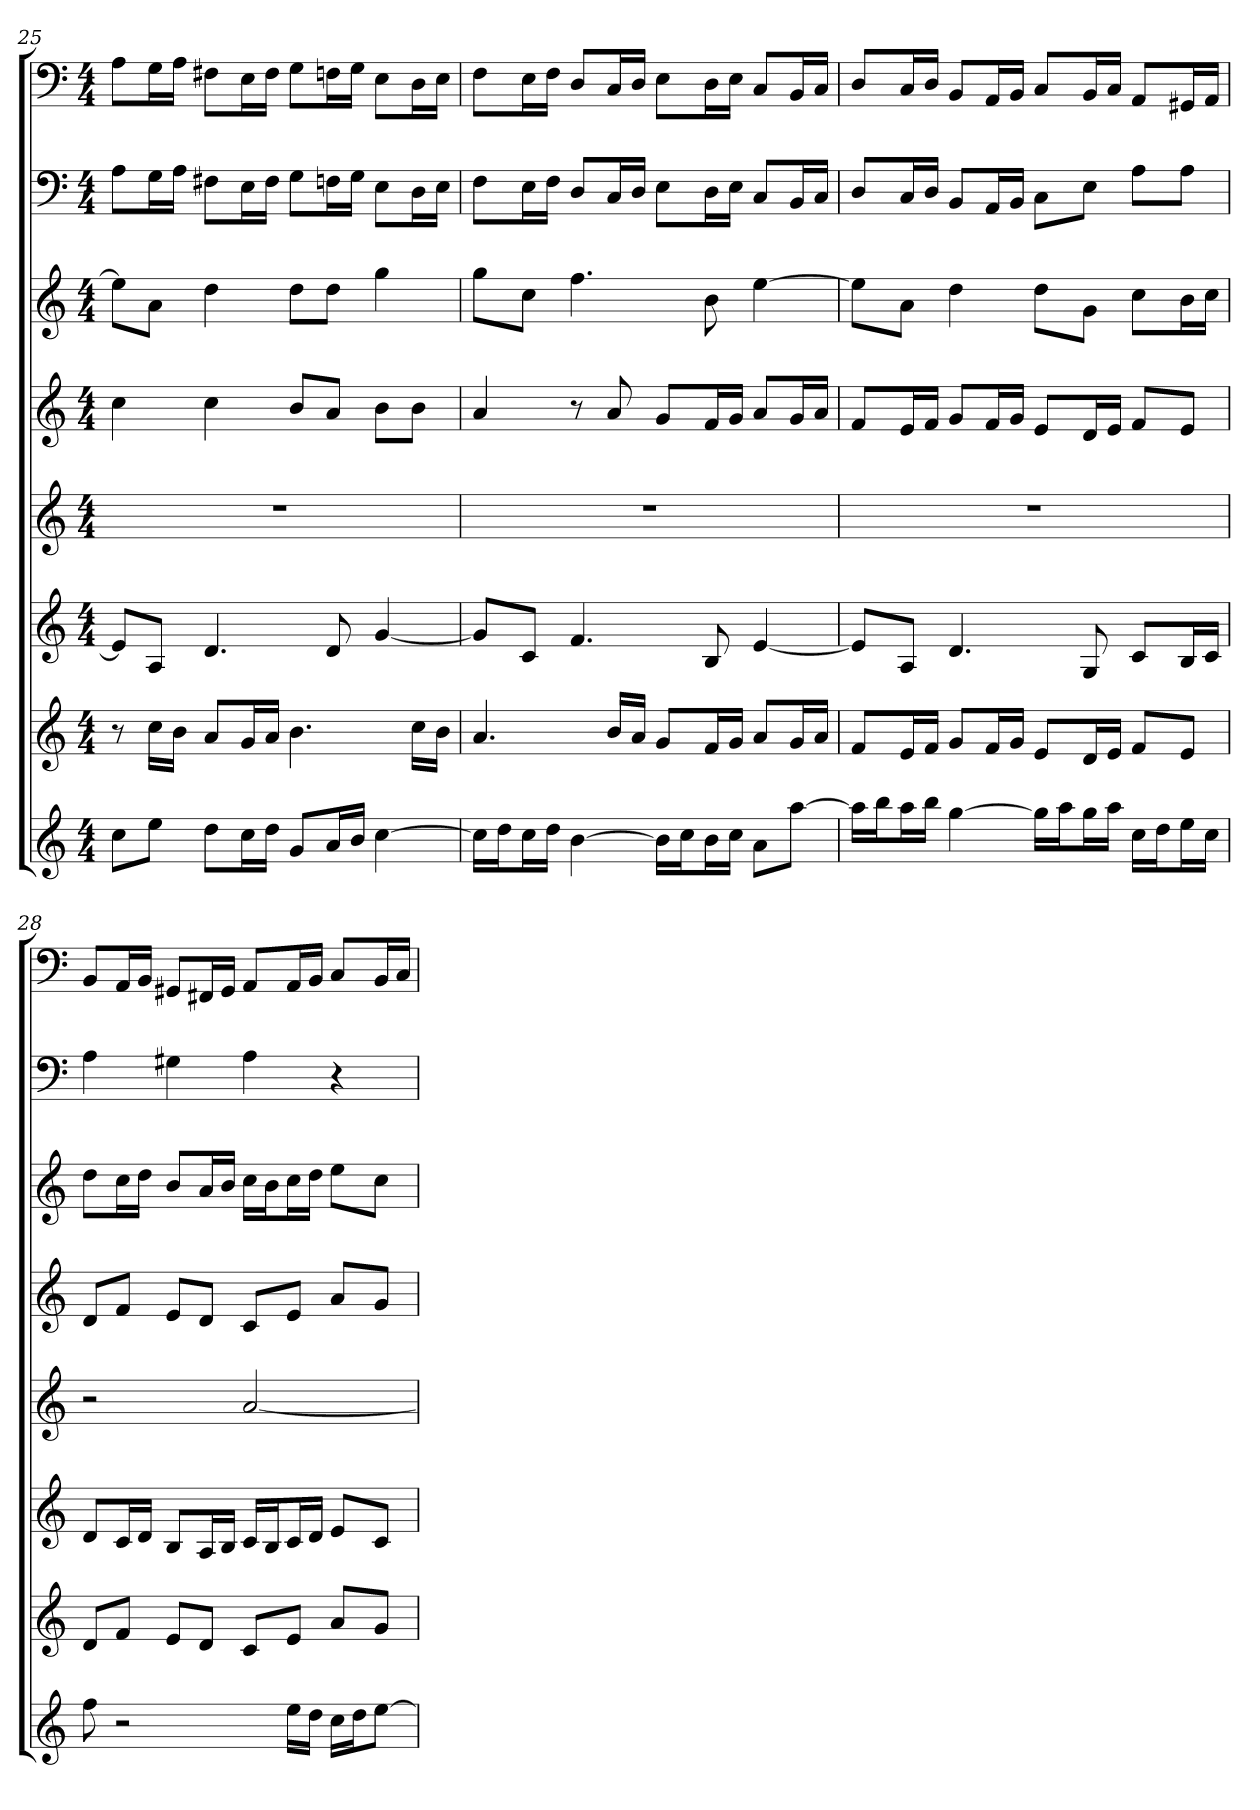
**kern	**kern	**kern	**kern	**kern	**kern	**kern	**kern
*part8	*part7	*part6	*part5	*part4	*part3	*part2	*part1
*staff8	*staff7	*staff6	*staff5	*staff4	*staff3	*staff2	*staff1
*k[]	*k[]	*k[]	*k[]	*k[]	*k[]	*k[]	*k[]
*a:	*a:	*a:	*a:	*a:	*a:	*a:	*a:
*M4/4	*M4/4	*M4/4	*M4/4	*M4/4	*M4/4	*M4/4	*M4/4
=25	=25	=25	=25	=25	=25	=25	=25
8ccL	8r	8eL]	1r	4cc	8eeL]	8AL	8AL
8eeJ	16ccLL	8AJ	.	.	8aJ	16GL	16GL
.	16bJJ	.	.	.	.	16AJJ	16AJJ
8ddL	8aL	4.d	.	4cc	4dd	8F#XL	8F#XL
16ccL	16gL	.	.	.	.	16EL	16EL
16ddJJ	16aJJ	.	.	.	.	16F#JJ	16F#JJ
8gL	4.b	.	.	8bL	8ddL	8GL	8GL
16aL	.	8d	.	8aJ	8ddJ	16FnL	16FnL
16bJJ	.	.	.	.	.	16GJJ	16GJJ
[4cc	.	[4g	.	8bL	4gg	8EL	8EL
.	16ccLL	.	.	8bJ	.	16DL	16DL
.	16bJJ	.	.	.	.	16EJJ	16EJJ
=26	=26	=26	=26	=26	=26	=26	=26
16ccLL]	4.a	8gL]	1r	4a	8ggL	8FL	8FL
16ddJ	.	.	.	.	.	.	.
16ccL	.	8cJ	.	.	8ccJ	16EL	16EL
16ddJJ	.	.	.	.	.	16FJJ	16FJJ
[4b	.	4.f	.	8r	4.ff	8DL	8DL
.	16bLL	.	.	8a	.	16CL	16CL
.	16aJJ	.	.	.	.	16DJJ	16DJJ
16bLL]	8gL	.	.	8gL	.	8EL	8EL
16ccJ	.	.	.	.	.	.	.
16bL	16fL	8B	.	16fL	8b	16DL	16DL
16ccJJ	16gJJ	.	.	16gJJ	.	16EJJ	16EJJ
8aL	8aL	[4e	.	8aL	[4ee	8CL	8CL
[8aaJ	16gL	.	.	16gL	.	16BBL	16BBL
.	16aJJ	.	.	16aJJ	.	16CJJ	16CJJ
=27	=27	=27	=27	=27	=27	=27	=27
16aaLL]	8fL	8eL]	1r	8fL	8eeL]	8DL	8DL
16bbJ	.	.	.	.	.	.	.
16aaL	16eL	8AJ	.	16eL	8aJ	16CL	16CL
16bbJJ	16fJJ	.	.	16fJJ	.	16DJJ	16DJJ
[4gg	8gL	4.d	.	8gL	4dd	8BBL	8BBL
.	16fL	.	.	16fL	.	16AAL	16AAL
.	16gJJ	.	.	16gJJ	.	16BBJJ	16BBJJ
16ggLL]	8eL	.	.	8eL	8ddL	8CL	8CL
16aaJ	.	.	.	.	.	.	.
16ggL	16dL	8G	.	16dL	8gJ	8EJ	16BBL
16aaJJ	16eJJ	.	.	16eJJ	.	.	16CJJ
16ccLL	8fL	8cL	.	8fL	8ccL	8AL	8AAL
16ddJ	.	.	.	.	.	.	.
16eeL	8eJ	16BL	.	8eJ	16bL	8AJ	16GG#XL
16ccJJ	.	16cJJ	.	.	16ccJJ	.	16AAJJ
=28	=28	=28	=28	=28	=28	=28	=28
8ff	8dL	8dL	2r	8dL	8ddL	4A	8BBL
2r	8fJ	16cL	.	8fJ	16ccL	.	16AAL
.	.	16dJJ	.	.	16ddJJ	.	16BBJJ
.	8eL	8BL	.	8eL	8bL	4G#X	8GG#XL
.	8dJ	16AL	.	8dJ	16aL	.	16FF#XL
.	.	16BJJ	.	.	16bJJ	.	16GG#JJ
.	8cL	16cLL	[2a	8cL	16ccLL	4A	8AAL
.	.	16BJ	.	.	16bJ	.	.
16eeLL	8eJ	16cL	.	8eJ	16ccL	.	16AAL
16ddJJ	.	16dJJ	.	.	16ddJJ	.	16BBJJ
16ccLL	8aL	8eL	.	8aL	8eeL	4r	8CL
16ddJ	.	.	.	.	.	.	.
[8eeJ	8gJ	8cJ	.	8gJ	8ccJ	.	16BBL
.	.	.	.	.	.	.	16CJJ
=	=	=	=	=	=	=	=
*-	*-	*-	*-	*-	*-	*-	*-
